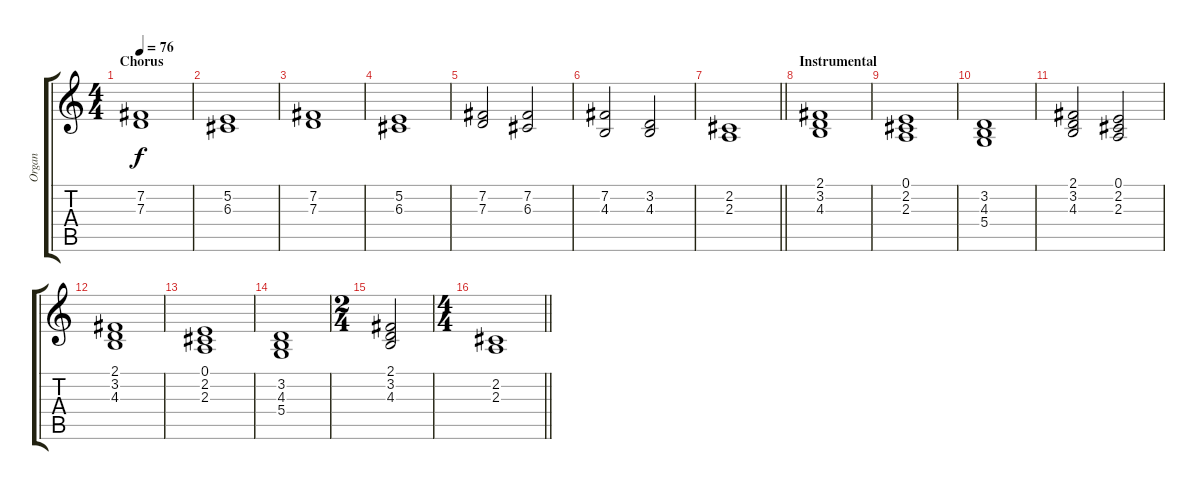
\track ("Organ" "Organ") {instrument percussiveorgan}
\staff {score tabs}
\tuning (E4 B3 G3 D3 A2 E2) {hide}
\ts (4 4)
\section ("" "Chorus")
\tempo 76
\clef g2
\ks c
(7.2 7.3).1{dy f} |
(5.2 6.3).1 |
(7.2 7.3).1 |
(5.2 6.3).1 |
(7.2 7.3).2 (7.2 6.3).2 |
(7.2 4.3).2 (3.2 4.3).2 |
\barLineRight lightlight
(2.2 2.3).1 |
\section ("" "Instrumental")
(2.1 3.2 4.3).1 |
(0.1 2.2 2.3).1 |
(3.2 4.3 5.4).1 |
(2.1 3.2 4.3).2 (0.1 2.2 2.3).2 |
(2.1 3.2 4.3).1 |
(0.1 2.2 2.3).1 |
(3.2 4.3 5.4).1 |
\ts (2 4)
(2.1 3.2 4.3).2 |
\ts (4 4)
\barLineRight lightlight
(2.2 2.3).1
